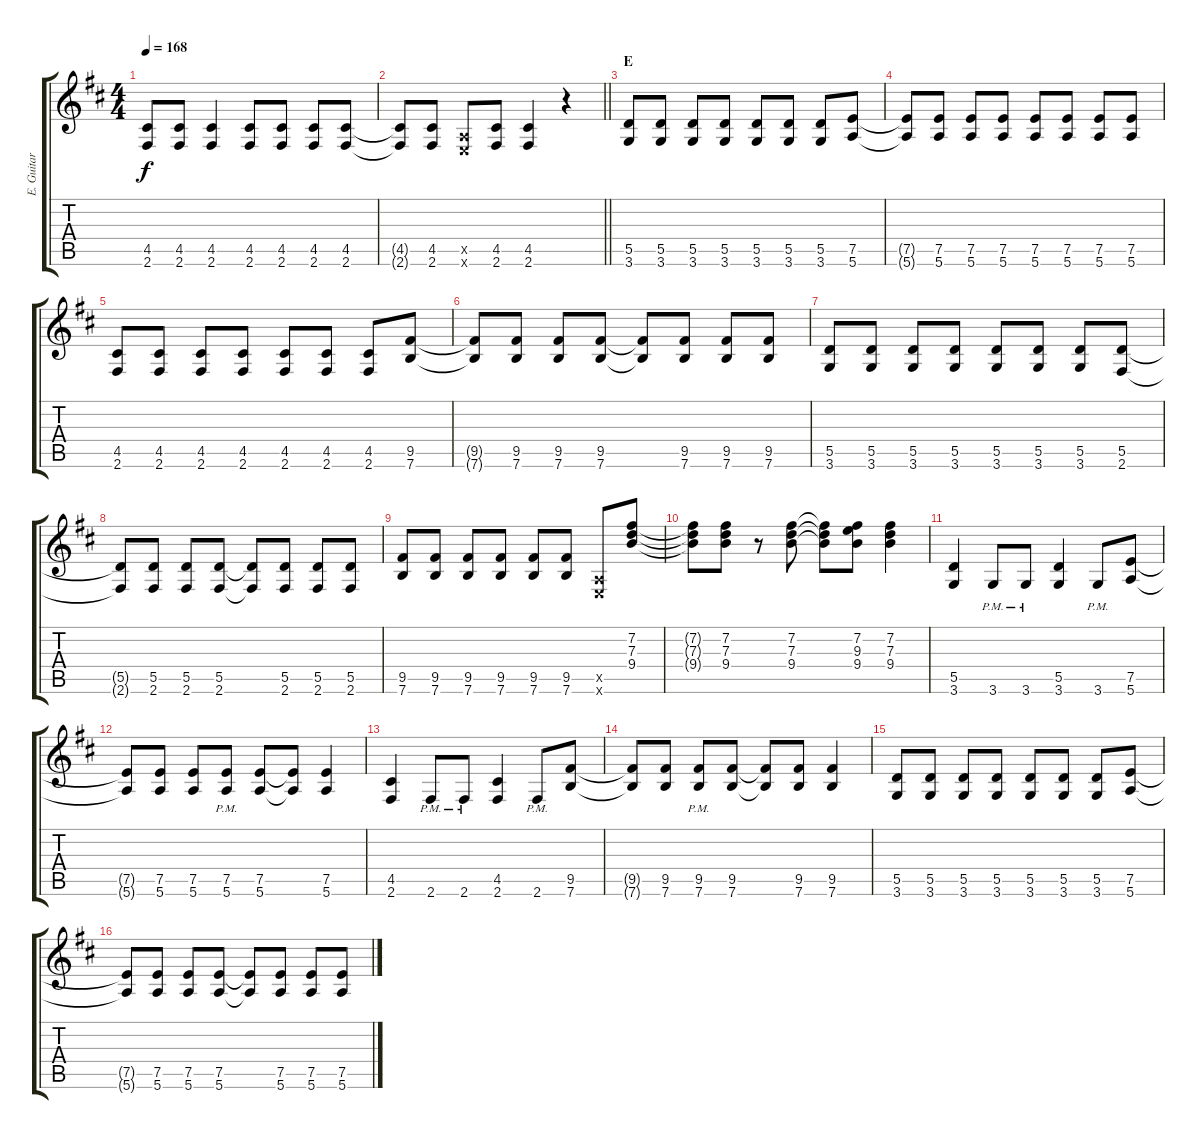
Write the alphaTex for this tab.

\track ("E. Guitar I (Tora)" "E. Guitar ") {instrument overdrivenguitar}
\staff {score tabs}
\tuning (E4 B3 G3 D3 A2 E2) {hide}
\ts (4 4)
\tempo 168
\clef g2
\ks d
(4.5 2.6).8{dy f} (4.5 2.6).8 (4.5 2.6).4 (4.5 2.6).8 (4.5 2.6).8 (4.5 2.6).8 (4.5 2.6).8 |
\barLineRight lightlight
(4.5{t} 2.6{t}).8 (4.5 2.6).8 (0.5{x} 0.6{x}).8 (4.5 2.6).8 (4.5 2.6).4 r.4 |
\section ("" "E")
(5.5 3.6).8 (5.5 3.6).8 (5.5 3.6).8 (5.5 3.6).8 (5.5 3.6).8 (5.5 3.6).8 (5.5 3.6).8 (7.5 5.6).8 |
(7.5{t} 5.6{t}).8 (7.5 5.6).8 (7.5 5.6).8 (7.5 5.6).8 (7.5 5.6).8 (7.5 5.6).8 (7.5 5.6).8 (7.5 5.6).8 |
(4.5 2.6).8 (4.5 2.6).8 (4.5 2.6).8 (4.5 2.6).8 (4.5 2.6).8 (4.5 2.6).8 (4.5 2.6).8 (9.5 7.6).8 |
(9.5{t} 7.6{t}).8 (9.5 7.6).8 (9.5 7.6).8 (9.5 7.6).8 (9.5{t} 7.6{t}).8 (9.5 7.6).8 (9.5 7.6).8 (9.5 7.6).8 |
(5.5 3.6).8 (5.5 3.6).8 (5.5 3.6).8 (5.5 3.6).8 (5.5 3.6).8 (5.5 3.6).8 (5.5 3.6).8 (5.5 2.6).8 |
(5.5{t} 2.6{t}).8 (5.5 2.6).8 (5.5 2.6).8 (5.5 2.6).8 (5.5{t} 2.6{t}).8 (5.5 2.6).8 (5.5 2.6).8 (5.5 2.6).8 |
(9.5 7.6).8 (9.5 7.6).8 (9.5 7.6).8 (9.5 7.6).8 (9.5 7.6).8 (9.5 7.6).8 (0.5{x} 0.6{x}).8 (7.2 7.3 9.4).8 |
(7.2{t} 7.3{t} 9.4{t}).8 (7.2 7.3 9.4).8 r.8 (7.2 7.3 9.4).8 (7.2{t} 7.3{t} 9.4{t}).8 (7.2 9.3 9.4).8 (7.2 7.3 9.4).4 |
(5.5 3.6).4 3.6{pm}.8 3.6{pm}.8 (5.5 3.6).4 3.6{pm}.8 (7.5 5.6).8 |
(7.5{t} 5.6{t}).8 (7.5 5.6).8 (7.5 5.6).8 (7.5{pm} 5.6{pm}).8 (7.5 5.6).8 (7.5{t} 5.6{t}).8 (7.5 5.6).4 |
(4.5 2.6).4 2.6{pm}.8 2.6{pm}.8 (4.5 2.6).4 2.6{pm}.8 (9.5 7.6).8 |
(9.5{t} 7.6{t}).8 (9.5 7.6).8 (9.5{pm} 7.6{pm}).8 (9.5 7.6).8 (9.5{t} 7.6{t}).8 (9.5 7.6).8 (9.5 7.6).4 |
(5.5 3.6).8 (5.5 3.6).8 (5.5 3.6).8 (5.5 3.6).8 (5.5 3.6).8 (5.5 3.6).8 (5.5 3.6).8 (7.5 5.6).8 |
(7.5{t} 5.6{t}).8 (7.5 5.6).8 (7.5 5.6).8 (7.5 5.6).8 (7.5{t} 5.6{t}).8 (7.5 5.6).8 (7.5 5.6).8 (7.5 5.6).8
